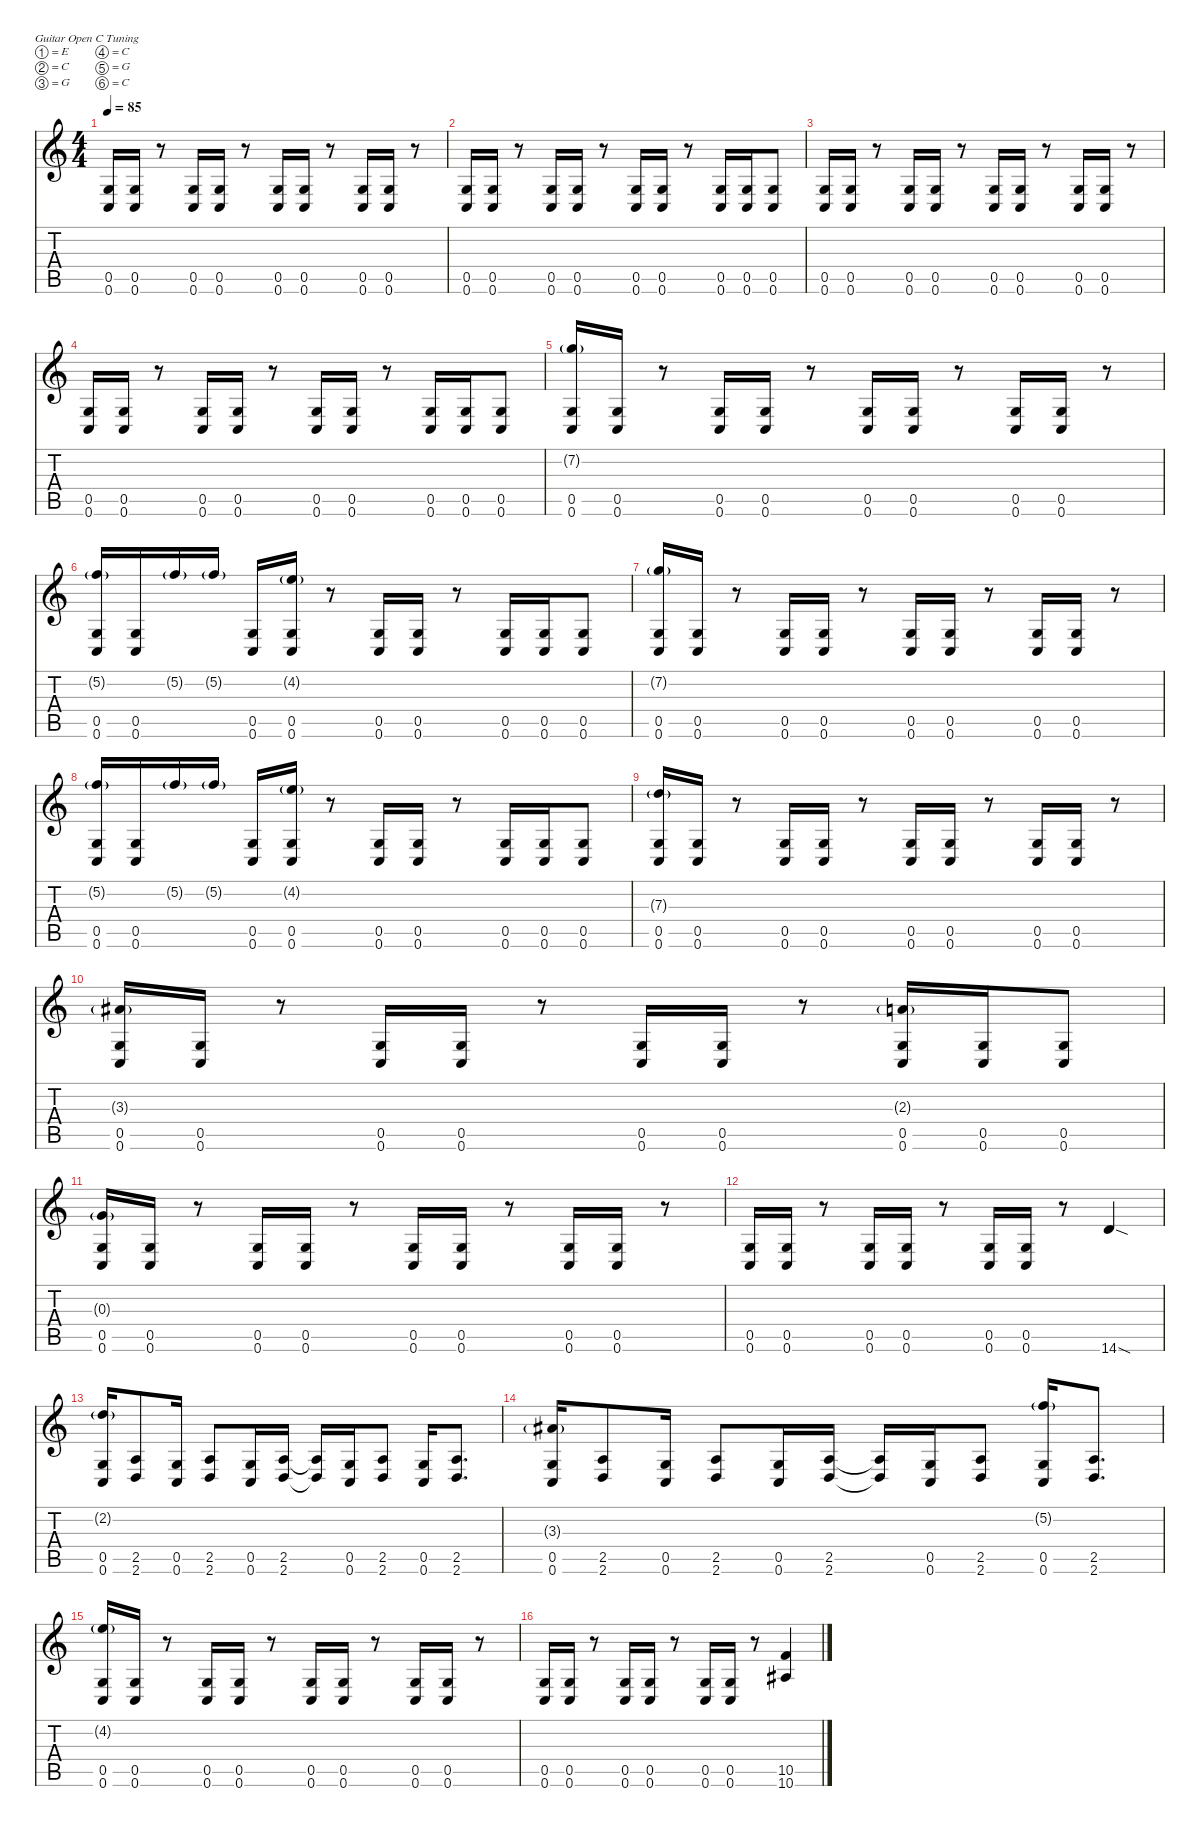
\defaultSystemsLayout 4
\hideDynamics
\bracketExtendMode nobrackets
\singleTrackTrackNamePolicy hidden
\multiTrackTrackNamePolicy hidden
\firstSystemTrackNameMode fullname
\firstSystemTrackNameOrientation horizontal
\otherSystemsTrackNameOrientation horizontal
\track ("Guitar 1" "dist.guit.") {instrument distortionguitar}
\staff {score tabs}
\tuning (E4 C4 G3 C3 G2 C2)
\ts (4 4)
\tempo 85
\clef g2
\ks c
(0.5 0.6).16{dy f beam Up} (0.5 0.6).16{beam Up} r.8{beam Up} (0.5 0.6).16{beam Up} (0.5 0.6).16{beam Up} r.8{beam Up} (0.5 0.6).16{beam Up} (0.5 0.6).16{beam Up} r.8{beam Up} (0.5 0.6).16{beam Up} (0.5 0.6).16{beam Up} r.8{beam Up} |
(0.5 0.6).16{beam Up} (0.5 0.6).16{beam Up} r.8{beam Up} (0.5 0.6).16{beam Up} (0.5 0.6).16{beam Up} r.8{beam Up} (0.5 0.6).16{beam Up} (0.5 0.6).16{beam Up} r.8{beam Up} (0.5 0.6).16{beam Up} (0.5 0.6).16{beam Up} (0.5 0.6).8{beam Up} |
(0.5 0.6).16{beam Up} (0.5 0.6).16{beam Up} r.8{beam Up} (0.5 0.6).16{beam Up} (0.5 0.6).16{beam Up} r.8{beam Up} (0.5 0.6).16{beam Up} (0.5 0.6).16{beam Up} r.8{beam Up} (0.5 0.6).16{beam Up} (0.5 0.6).16{beam Up} r.8{beam Up} |
(0.5 0.6).16{beam Up} (0.5 0.6).16{beam Up} r.8{beam Up} (0.5 0.6).16{beam Up} (0.5 0.6).16{beam Up} r.8{beam Up} (0.5 0.6).16{beam Up} (0.5 0.6).16{beam Up} r.8{beam Up} (0.5 0.6).16{beam Up} (0.5 0.6).16{beam Up} (0.5 0.6).8{beam Up} |
(7.2{g} 0.5 0.6).16{beam Up} (0.5 0.6).16{beam Up} r.8{beam Up} (0.5 0.6).16{beam Up} (0.5 0.6).16{beam Up} r.8{beam Up} (0.5 0.6).16{beam Up} (0.5 0.6).16{beam Up} r.8{beam Up} (0.5 0.6).16{beam Up} (0.5 0.6).16{beam Up} r.8{beam Up} |
(5.2{g} 0.5 0.6).16{beam Up} (0.5 0.6).16{beam Up} 5.2{g}.16{dy mf beam Up} 5.2{g}.16{beam Up} (0.5 0.6).16{dy f beam Up} (4.2{g} 0.5 0.6).16{beam Up} r.8{beam Up} (0.5 0.6).16{beam Up} (0.5 0.6).16{beam Up} r.8{beam Up} (0.5 0.6).16{beam Up} (0.5 0.6).16{beam Up} (0.5 0.6).8{beam Up} |
(7.2{g} 0.5 0.6).16{beam Up} (0.5 0.6).16{beam Up} r.8{beam Up} (0.5 0.6).16{beam Up} (0.5 0.6).16{beam Up} r.8{beam Up} (0.5 0.6).16{beam Up} (0.5 0.6).16{beam Up} r.8{beam Up} (0.5 0.6).16{beam Up} (0.5 0.6).16{beam Up} r.8{beam Up} |
(5.2{g} 0.5 0.6).16{beam Up} (0.5 0.6).16{beam Up} 5.2{g}.16{dy mf beam Up} 5.2{g}.16{beam Up} (0.5 0.6).16{dy f beam Up} (4.2{g} 0.5 0.6).16{beam Up} r.8{beam Up} (0.5 0.6).16{beam Up} (0.5 0.6).16{beam Up} r.8{beam Up} (0.5 0.6).16{beam Up} (0.5 0.6).16{beam Up} (0.5 0.6).8{beam Up} |
(7.3{g} 0.5 0.6).16{beam Up} (0.5 0.6).16{beam Up} r.8{beam Up} (0.5 0.6).16{beam Up} (0.5 0.6).16{beam Up} r.8{beam Up} (0.5 0.6).16{beam Up} (0.5 0.6).16{beam Up} r.8{beam Up} (0.5 0.6).16{beam Up} (0.5 0.6).16{beam Up} r.8{beam Up} |
(3.3{g acc #} 0.5 0.6).16{beam Up} (0.5 0.6).16{beam Up} r.8{beam Up} (0.5 0.6).16{beam Up} (0.5 0.6).16{beam Up} r.8{beam Up} (0.5 0.6).16{beam Up} (0.5 0.6).16{beam Up} r.8{beam Up} (2.3{g} 0.5 0.6).16{beam Up} (0.5 0.6).16{beam Up} (0.5 0.6).8{beam Up} |
(0.3{g} 0.5 0.6).16{beam Up} (0.5 0.6).16{beam Up} r.8{beam Up} (0.5 0.6).16{beam Up} (0.5 0.6).16{beam Up} r.8{beam Up} (0.5 0.6).16{beam Up} (0.5 0.6).16{beam Up} r.8{beam Up} (0.5 0.6).16{beam Up} (0.5 0.6).16{beam Up} r.8{beam Up} |
(0.5 0.6).16{beam Up} (0.5 0.6).16{beam Up} r.8{beam Up} (0.5 0.6).16{beam Up} (0.5 0.6).16{beam Up} r.8{beam Up} (0.5 0.6).16{beam Up} (0.5 0.6).16{beam Up} r.8{beam Up} 14.6{sod}.4{beam Up} |
(2.2{g} 0.5 0.6).16{beam Up} (2.5 2.6).8{beam Up} (0.5 0.6).16{beam Up} (2.5 2.6).8{beam Up} (0.5 0.6).16{beam Up} (2.5 2.6).16{beam Up} (2.5{t} 2.6{t}).16{beam Up} (0.5 0.6).16{beam Up} (2.5 2.6).8{beam Up} (0.5 0.6).16{beam Up} (2.5 2.6).8{d beam Up} |
(3.3{g acc #} 0.5 0.6).16{beam Up} (2.5 2.6).8{beam Up} (0.5 0.6).16{beam Up} (2.5 2.6).8{beam Up} (0.5 0.6).16{beam Up} (2.5 2.6).16{beam Up} (2.5{t} 2.6{t}).16{beam Up} (0.5 0.6).16{beam Up} (2.5 2.6).8{beam Up} (5.2{g} 0.5 0.6).16{beam Up} (2.5 2.6).8{d beam Up} |
(4.2{g} 0.5 0.6).16{beam Up} (0.5 0.6).16{beam Up} r.8{beam Up} (0.5 0.6).16{beam Up} (0.5 0.6).16{beam Up} r.8{beam Up} (0.5 0.6).16{beam Up} (0.5 0.6).16{beam Up} r.8{beam Up} (0.5 0.6).16{beam Up} (0.5 0.6).16{beam Up} r.8{beam Up} |
(0.5 0.6).16{beam Up} (0.5 0.6).16{beam Up} r.8{beam Up} (0.5 0.6).16{beam Up} (0.5 0.6).16{beam Up} r.8{beam Up} (0.5 0.6).16{beam Up} (0.5 0.6).16{beam Up} r.8{beam Up} (10.5 10.6{acc #}).4{beam Up}
